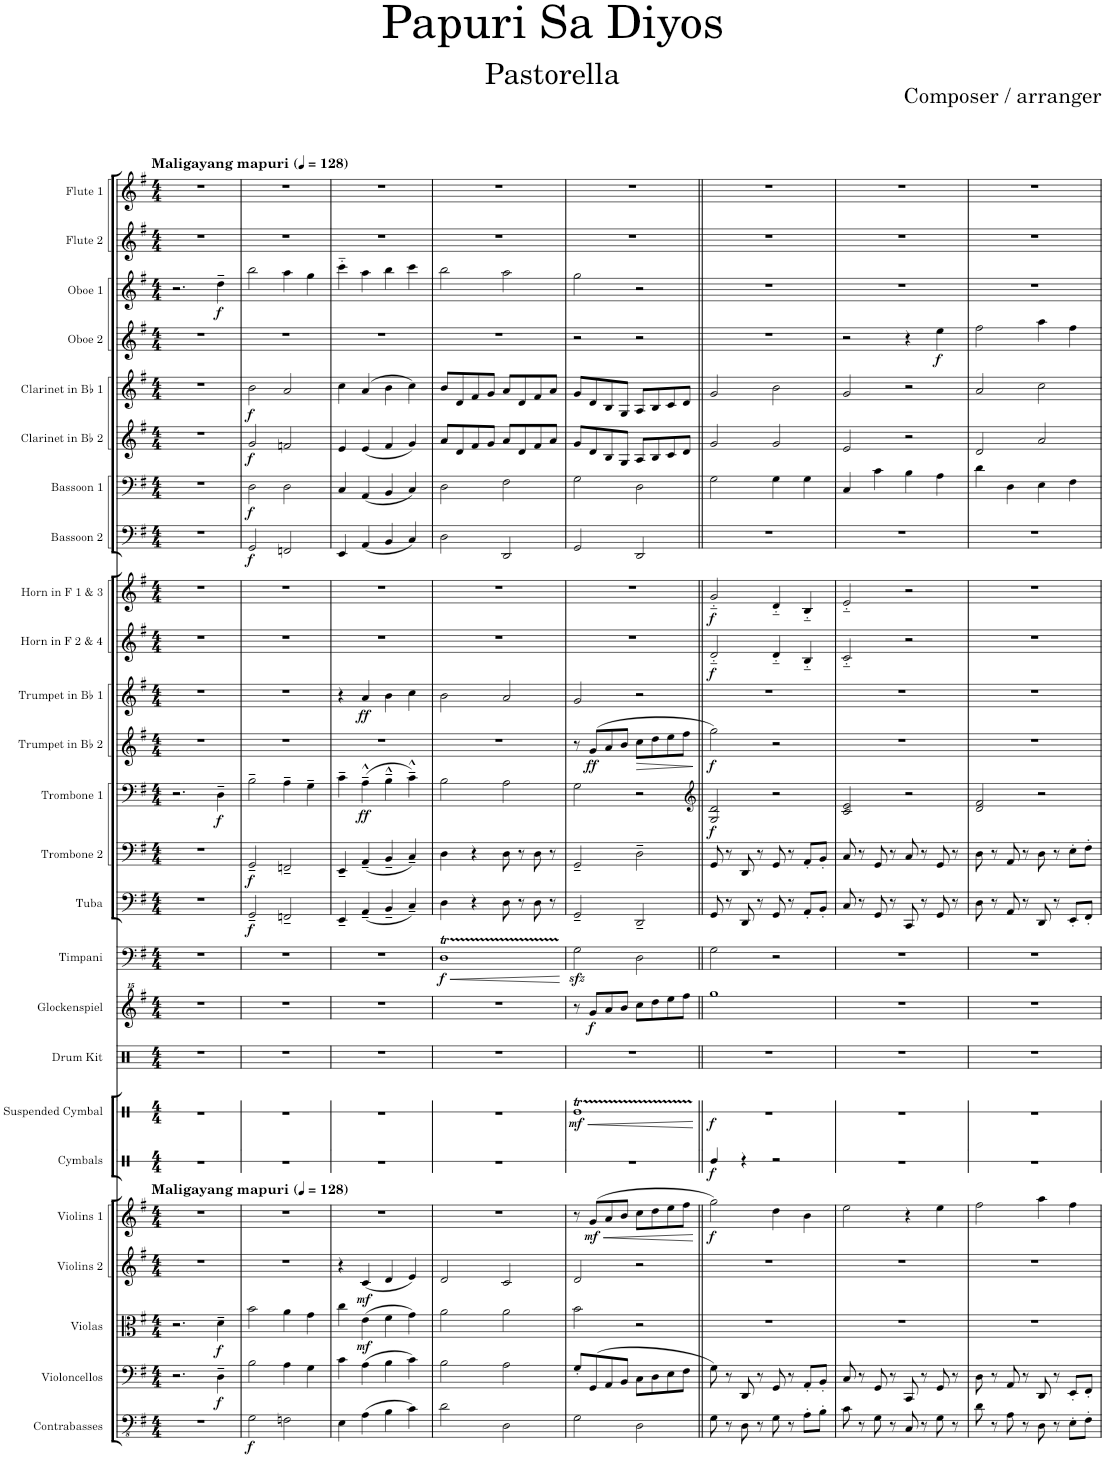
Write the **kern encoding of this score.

**kern	**dynam	**kern	**dynam	**kern	**dynam	**kern	**dynam	**kern	**dynam	**kern	**dynam	**kern	**dynam	**kern	**kern	**dynam	**kern	**dynam	**kern	**dynam	**kern	**dynam	**kern	**dynam	**kern	**dynam	**kern	**dynam	**kern	**dynam	**kern	**dynam	**kern	**dynam	**kern	**dynam	**kern	**dynam	**kern	**dynam	**kern	**dynam	**kern	**dynam	**kern	**kern
*part25	*part25	*part24	*part24	*part23	*part23	*part22	*part22	*part21	*part21	*part20	*part20	*part19	*part19	*part18	*part17	*part17	*part16	*part16	*part15	*part15	*part14	*part14	*part13	*part13	*part12	*part12	*part11	*part11	*part10	*part10	*part9	*part9	*part8	*part8	*part7	*part7	*part6	*part6	*part5	*part5	*part4	*part4	*part3	*part3	*part2	*part1
*staff25	*staff25	*staff24	*staff24	*staff23	*staff23	*staff22	*staff22	*staff21	*staff21	*staff20	*staff20	*staff19	*staff19	*staff18	*staff17	*staff17	*staff16	*staff16	*staff15	*staff15	*staff14	*staff14	*staff13	*staff13	*staff12	*staff12	*staff11	*staff11	*staff10	*staff10	*staff9	*staff9	*staff8	*staff8	*staff7	*staff7	*staff6	*staff6	*staff5	*staff5	*staff4	*staff4	*staff3	*staff3	*staff2	*staff1
*I"Contrabasses	*	*I"Violoncellos	*	*I"Violas	*	*I"Violins 2	*	*I"Violins 1	*	*I"Cymbals	*	*I"Suspended Cymbal	*	*I"Drum Kit	*I"Glockenspiel	*	*I"Timpani	*	*I"Tuba	*	*I"Trombone 2	*	*I"Trombone 1	*	*I"Trumpet in Bb 2	*	*I"Trumpet in Bb 1	*	*I"Horn in F 2 &amp; 4	*	*I"Horn in F 1 &amp; 3	*	*I"Bassoon 2	*	*I"Bassoon 1	*	*I"Clarinet in Bb 2	*	*I"Clarinet in Bb 1	*	*I"Oboe 2	*	*I"Oboe 1	*	*I"Flute 2	*I"Flute 1
*I'Cbs.	*	*I'Vcs.	*	*I'Vlas.	*	*I'Vlns. 2	*	*I'Vlns. 1	*	*I'Cym.	*	*I'Sus. Cym.	*	*I'D. Kit	*I'Glock.	*	*I'Timp.	*	*I'Tba.	*	*I'Tbn. 2	*	*I'Tbn. 1	*	*I'Tpt. in Bb 2	*	*I'Tpt. in Bb 1	*	*I'Hn. in F 2 4	*	*I'Hn. in F 1 3	*	*I'Bsn. 2	*	*I'Bsn. 1	*	*I'Cl. in Bb 2	*	*I'Cl. in Bb 1	*	*I'Ob. 2	*	*I'Ob. 1	*	*I'Fl. 2	*I'Fl. 1
*	*	*	*	*	*	*	*	*	*	*stria1	*	*stria1	*	*	*	*	*	*	*	*	*	*	*	*	*	*	*	*	*	*	*	*	*	*	*	*	*	*	*	*	*	*	*	*	*	*
*clefFv4	*	*clefF4	*	*clefC3	*	*clefG2	*	*clefG2	*	*clefX	*	*clefX	*	*clefX	*clefG^^2	*	*clefF4	*	*clefF4	*	*clefF4	*	*clefF4	*	*clefG2	*	*clefG2	*	*clefG2	*	*clefG2	*	*clefF4	*	*clefF4	*	*clefG2	*	*clefG2	*	*clefG2	*	*clefG2	*	*clefG2	*clefG2
*	*	*	*	*	*	*	*	*	*	*	*	*	*	*	*	*	*	*	*	*	*	*	*	*	*Trd1c2	*	*Trd1c2	*	*Trd4c7	*	*Trd4c7	*	*	*	*	*	*Trd1c2	*	*Trd1c2	*	*	*	*	*	*	*
*k[f#]	*	*k[f#]	*	*k[f#]	*	*k[f#]	*	*k[f#]	*	*k[]	*	*k[]	*	*k[]	*k[f#]	*	*k[f#]	*	*k[f#]	*	*k[f#]	*	*k[f#]	*	*k[f#]	*	*k[f#]	*	*k[f#]	*	*k[f#]	*	*k[f#]	*	*k[f#]	*	*k[f#]	*	*k[f#]	*	*k[f#]	*	*k[f#]	*	*k[f#]	*k[f#]
*M4/4	*	*M4/4	*	*M4/4	*	*M4/4	*	*M4/4	*	*M4/4	*	*M4/4	*	*M4/4	*M4/4	*	*M4/4	*	*M4/4	*	*M4/4	*	*M4/4	*	*M4/4	*	*M4/4	*	*M4/4	*	*M4/4	*	*M4/4	*	*M4/4	*	*M4/4	*	*M4/4	*	*M4/4	*	*M4/4	*	*M4/4	*M4/4
*MM128	*	*MM128	*	*MM128	*	*MM128	*	*MM128	*	*MM128	*	*MM128	*	*MM128	*MM128	*	*MM128	*	*MM128	*	*MM128	*	*MM128	*	*MM128	*	*MM128	*	*MM128	*	*MM128	*	*MM128	*	*MM128	*	*MM128	*	*MM128	*	*MM128	*	*MM128	*	*MM128	*MM128
=1	=1	=1	=1	=1	=1	=1	=1	=1	=1	=1	=1	=1	=1	=1	=1	=1	=1	=1	=1	=1	=1	=1	=1	=1	=1	=1	=1	=1	=1	=1	=1	=1	=1	=1	=1	=1	=1	=1	=1	=1	=1	=1	=1	=1	=1	=1
!	!	!	!	!	!	!	!	!	!	!	!	!	!	!	!	!	!	!	!	!	!	!	!	!	!	!	!	!	!	!	!	!	!	!	!	!	!	!	!	!	!	!	!	!	!	!LO:TX:a:B:t=Maligayang mapuri
!	!	!	!	!	!	!	!	!LO:TX:a:B:t=Maligayang mapuri	!	!	!	!	!	!	!	!	!	!	!	!	!	!	!	!	!	!	!	!	!	!	!	!	!	!	!	!	!	!	!	!	!	!	!	!	!	!
1r	.	2.r	.	2.r	.	1r	.	1r	.	1r	.	1r	.	1r	1r	.	1r	.	1r	.	1r	.	2.r	.	1r	.	1r	.	1r	.	1r	.	1r	.	1r	.	1r	.	1r	.	1r	.	2.r	.	1r	1r
!	!	!	!LO:DY:b	!	!LO:DY:b	!	!	!	!	!	!	!	!	!	!	!	!	!	!	!	!	!	!	!LO:DY:b	!	!	!	!	!	!	!	!	!	!	!	!	!	!	!	!	!	!	!	!LO:DY:b	!	!
.	.	4D~\	f	4d~\	f	.	.	.	.	.	.	.	.	.	.	.	.	.	.	.	.	.	4D~\	f	.	.	.	.	.	.	.	.	.	.	.	.	.	.	.	.	.	.	4dd~\	f	.	.
=2	=2	=2	=2	=2	=2	=2	=2	=2	=2	=2	=2	=2	=2	=2	=2	=2	=2	=2	=2	=2	=2	=2	=2	=2	=2	=2	=2	=2	=2	=2	=2	=2	=2	=2	=2	=2	=2	=2	=2	=2	=2	=2	=2	=2	=2	=2
!	!LO:DY:b	!	!	!	!	!	!	!	!	!	!	!	!	!	!	!	!	!	!	!LO:DY:b	!	!LO:DY:b	!	!	!	!	!	!	!	!	!	!	!	!LO:DY:b	!	!LO:DY:b	!	!LO:DY:b	!	!LO:DY:b	!	!	!	!	!	!
2GG\	f	2B\	.	2b\	.	1r	.	1r	.	1r	.	1r	.	1r	1r	.	1r	.	2GG~/	f	2GG~/	f	2B~\	.	1r	.	1r	.	1r	.	1r	.	2GG/	f	2D\	f	2g/	f	2b\	f	1r	.	2bb\	.	1r	1r
2FFn\	.	4A\	.	4a\	.	.	.	.	.	.	.	.	.	.	.	.	.	.	2FFn~/	.	2FFn~/	.	4A~\	.	.	.	.	.	.	.	.	.	2FFn/	.	2D\	.	2fn/	.	2a/	.	.	.	4aa\	.	.	.
.	.	4G\	.	4g\	.	.	.	.	.	.	.	.	.	.	.	.	.	.	.	.	.	.	4G~\	.	.	.	.	.	.	.	.	.	.	.	.	.	.	.	.	.	.	.	4gg\	.	.	.
=3	=3	=3	=3	=3	=3	=3	=3	=3	=3	=3	=3	=3	=3	=3	=3	=3	=3	=3	=3	=3	=3	=3	=3	=3	=3	=3	=3	=3	=3	=3	=3	=3	=3	=3	=3	=3	=3	=3	=3	=3	=3	=3	=3	=3	=3	=3
4EE\	.	4c\	.	4cc\	.	4r	.	1r	.	1r	.	1r	.	1r	1r	.	1r	.	4EE~/	.	4EE~/	.	4c~\	.	1r	.	4r	.	1r	.	1r	.	4EE/	.	4C/	.	4e/	.	4cc\	.	1r	.	4ccc\	.	1r	1r
!	!	!	!	!	!LO:DY:b	!	!LO:DY:b	!	!	!	!	!	!	!	!	!	!	!	!	!	!	!	!	!LO:DY:b	!	!	!	!LO:DY:b	!	!	!	!	!	!	!	!	!	!	!	!	!	!	!	!	!	!
(4AA\	.	(4A\	.	(4e\	mf	(4c/	mf	.	.	.	.	.	.	.	.	.	.	.	(4AA~/	.	(4AA~/	.	(4A~^^\	ff	.	.	4a/	ff	.	.	.	.	(4AA/	.	(4AA/	.	(4e/	.	(4a/	.	.	.	4aa\	.	.	.
4BB\	.	4B\	.	4f#\	.	4d/	.	.	.	.	.	.	.	.	.	.	.	.	4BB~/	.	4BB~/	.	4B~^^\	.	.	.	4b\	.	.	.	.	.	4BB/	.	4BB/	.	4f#/	.	4b\	.	.	.	4bb\	.	.	.
4C\)	.	4c\)	.	4g\)	.	4e/)	.	.	.	.	.	.	.	.	.	.	.	.	4C~/)	.	4C~/)	.	4c~^^\)	.	.	.	4cc\	.	.	.	.	.	4C/)	.	4C/)	.	4g/)	.	4cc\)	.	.	.	4ccc\	.	.	.
=4	=4	=4	=4	=4	=4	=4	=4	=4	=4	=4	=4	=4	=4	=4	=4	=4	=4	=4	=4	=4	=4	=4	=4	=4	=4	=4	=4	=4	=4	=4	=4	=4	=4	=4	=4	=4	=4	=4	=4	=4	=4	=4	=4	=4	=4	=4
!	!	!	!	!	!	!	!	!	!	!	!	!	!	!	!	!	!	!LO:HP:b	!	!	!	!	!	!	!	!	!	!	!	!	!	!	!	!	!	!	!	!	!	!	!	!	!	!	!	!
!	!	!	!	!	!	!	!	!	!	!	!	!	!	!	!	!	!	!LO:DY:n=1:b	!	!	!	!	!	!	!	!	!	!	!	!	!	!	!	!	!	!	!	!	!	!	!	!	!	!	!	!
2D\	.	2B\	.	2a\	.	2d/	.	1r	.	1r	.	1r	.	1r	1r	.	1DT	< f	4D\	.	4D\	.	2B\	.	1r	.	2b\	.	1r	.	1r	.	2D\	.	2D\	.	8a/L	.	8b/L	.	1r	.	2bb\	.	1r	1r
.	.	.	.	.	.	.	.	.	.	.	.	.	.	.	.	.	.	.	.	.	.	.	.	.	.	.	.	.	.	.	.	.	.	.	.	.	8d/	.	8d/	.	.	.	.	.	.	.
.	.	.	.	.	.	.	.	.	.	.	.	.	.	.	.	.	.	.	4r	.	4r	.	.	.	.	.	.	.	.	.	.	.	.	.	.	.	8f#/	.	8f#/	.	.	.	.	.	.	.
.	.	.	.	.	.	.	.	.	.	.	.	.	.	.	.	.	.	.	.	.	.	.	.	.	.	.	.	.	.	.	.	.	.	.	.	.	8g/J	.	8g/J	.	.	.	.	.	.	.
2DD\	.	2A\	.	2a\	.	2c/	.	.	.	.	.	.	.	.	.	.	.	.	8D\	.	8D\	.	2A\	.	.	.	2a/	.	.	.	.	.	2DD/	.	2F#\	.	8a/L	.	8a/L	.	.	.	2aa\	.	.	.
.	.	.	.	.	.	.	.	.	.	.	.	.	.	.	.	.	.	.	8r	.	8r	.	.	.	.	.	.	.	.	.	.	.	.	.	.	.	8d/	.	8d/	.	.	.	.	.	.	.
.	.	.	.	.	.	.	.	.	.	.	.	.	.	.	.	.	.	.	8D\	.	8D\	.	.	.	.	.	.	.	.	.	.	.	.	.	.	.	8f#/	.	8f#/	.	.	.	.	.	.	.
.	.	.	.	.	.	.	.	.	.	.	.	.	.	.	.	.	.	.	8r	.	8r	.	.	.	.	.	.	.	.	.	.	.	.	.	.	.	8a/J	.	8a/J	.	.	.	.	.	.	.
.	.	.	.	.	.	.	.	.	.	.	.	.	.	.	.	.	.	[	.	.	.	.	.	.	.	.	.	.	.	.	.	.	.	.	.	.	.	.	.	.	.	.	.	.	.	.
=5	=5	=5	=5	=5	=5	=5	=5	=5	=5	=5	=5	=5	=5	=5	=5	=5	=5	=5	=5	=5	=5	=5	=5	=5	=5	=5	=5	=5	=5	=5	=5	=5	=5	=5	=5	=5	=5	=5	=5	=5	=5	=5	=5	=5	=5	=5
!	!	!	!	!	!	!	!	!	!	!	!	!	!LO:HP:b	!	!	!	!	!	!	!	!	!	!	!	!	!	!	!	!	!	!	!	!	!	!	!	!	!	!	!	!	!	!	!	!	!
!	!	!	!	!	!	!	!	!	!	!	!	!	!LO:DY:n=1:b	!	!	!	!	!	!	!	!	!	!	!	!	!	!	!	!	!	!	!	!	!	!	!	!	!	!	!	!	!	!	!	!	!
2GG\	.	8G'/L	.	2b\	.	2d/	.	8r	.	1r	.	1Ret	< mf	1r	8r	.	2Gzz<\	.	2GG~/	.	2GG~/	.	2G\	.	8r	.	2g/	.	1r	.	1r	.	2GG/	.	2G\	.	8g/L	.	8g/L	.	2r	.	2gg\	.	1r	1r
!	!	!	!	!	!	!	!	!	!LO:HP:b	!	!	!	!	!	!	!	!	!	!	!	!	!	!	!	!	!	!	!	!	!	!	!	!	!	!	!	!	!	!	!	!	!	!	!	!	!
!	!	!	!	!	!	!	!	!	!LO:DY:n=1:b	!	!	!	!	!	!	!LO:DY:b	!	!	!	!	!	!	!	!	!	!LO:DY:b	!	!	!	!	!	!	!	!	!	!	!	!	!	!	!	!	!	!	!	!
.	.	(8GG/	.	.	.	.	.	(8g/L	< mf	.	.	.	.	.	8ggg/L	f	.	.	.	.	.	.	.	.	(8g/L	ff	.	.	.	.	.	.	.	.	.	.	8d/	.	8d/	.	.	.	.	.	.	.
.	.	8AA/	.	.	.	.	.	8a/	.	.	.	.	.	.	8aaa/	.	.	.	.	.	.	.	.	.	8a/	.	.	.	.	.	.	.	.	.	.	.	8B/	.	8B/	.	.	.	.	.	.	.
.	.	8BB/J	.	.	.	.	.	8b/J	.	.	.	.	.	.	8bbb/J	.	.	.	.	.	.	.	.	.	8b/J	.	.	.	.	.	.	.	.	.	.	.	8G/J	.	8G/J	.	.	.	.	.	.	.
!	!	!	!	!	!	!	!	!	!	!	!	!	!	!	!	!	!	!	!	!	!	!	!	!	!	!LO:HP:b	!	!	!	!	!	!	!	!	!	!	!	!	!	!	!	!	!	!	!	!
2DD\	.	8C\L	.	2r	.	2r	.	8cc\L	.	.	.	.	.	.	8cccc\L	.	2D\	.	2DD~/	.	2D~\	.	2r	.	8cc\L	>	2r	.	.	.	.	.	2DD/	.	2D\	.	8A/L	.	8A/L	.	2r	.	2r	.	.	.
.	.	8D\	.	.	.	.	.	8dd\	.	.	.	.	.	.	8dddd\	.	.	.	.	.	.	.	.	.	8dd\	.	.	.	.	.	.	.	.	.	.	.	8B/	.	8B/	.	.	.	.	.	.	.
.	.	8E\	.	.	.	.	.	8ee\	.	.	.	.	.	.	8eeee\	.	.	.	.	.	.	.	.	.	8ee\	.	.	.	.	.	.	.	.	.	.	.	8c/	.	8c/	.	.	.	.	.	.	.
.	.	8F#\J	.	.	.	.	.	8ff#\J	.	.	.	.	.	.	8ffff#\J	.	.	.	.	.	.	.	.	.	8ff#\J	.	.	.	.	.	.	.	.	.	.	.	8d/J	.	8d/J	.	.	.	.	.	.	.
.	.	.	.	.	.	.	.	.	[	.	.	.	[	.	.	.	.	.	.	.	.	.	.	.	.	]	.	.	.	.	.	.	.	.	.	.	.	.	.	.	.	.	.	.	.	.
=6||	=6||	=6||	=6||	=6||	=6||	=6||	=6||	=6||	=6||	=6||	=6||	=6||	=6||	=6||	=6||	=6||	=6||	=6||	=6||	=6||	=6||	=6||	=6||	=6||	=6||	=6||	=6||	=6||	=6||	=6||	=6||	=6||	=6||	=6||	=6||	=6||	=6||	=6||	=6||	=6||	=6||	=6||	=6||	=6||	=6||	=6||
*	*	*	*	*	*	*	*	*	*	*	*	*	*	*	*	*	*	*	*	*	*	*	*clefG2	*	*	*	*	*	*	*	*	*	*	*	*	*	*	*	*	*	*	*	*	*	*	*
!	!	!	!	!	!	!	!	!	!LO:DY:b	!	!LO:DY:b	!	!LO:DY:b	!	!	!	!	!	!	!	!	!	!	!LO:DY:b	!	!LO:DY:b	!	!	!	!LO:DY:b	!	!LO:DY:b	!	!	!	!	!	!	!	!	!	!	!	!	!	!
8GG\	.	8G\)	.	1r	.	1r	.	2gg\)	f	4Re/	f	1r	f	1r	1gggg	.	2G\	.	8GG/	.	8GG/	.	2G/ 2d/	f	2gg\)	f	1r	.	2d/	f	2g/	f	1r	.	2G\	.	2g/	.	2g/	.	1r	.	1r	.	1r	1r
8r	.	8r	.	.	.	.	.	.	.	.	.	.	.	.	.	.	.	.	8r	.	8r	.	.	.	.	.	.	.	.	.	.	.	.	.	.	.	.	.	.	.	.	.	.	.	.	.
8DD\	.	8DD/	.	.	.	.	.	.	.	4r	.	.	.	.	.	.	.	.	8DD/	.	8DD/	.	.	.	.	.	.	.	.	.	.	.	.	.	.	.	.	.	.	.	.	.	.	.	.	.
8r	.	8r	.	.	.	.	.	.	.	.	.	.	.	.	.	.	.	.	8r	.	8r	.	.	.	.	.	.	.	.	.	.	.	.	.	.	.	.	.	.	.	.	.	.	.	.	.
8GG\	.	8GG/	.	.	.	.	.	4dd\	.	2r	.	.	.	.	.	.	2r	.	8GG/	.	8GG/	.	2r	.	2r	.	.	.	4d/	.	4d/	.	.	.	4G\	.	2g/	.	2b\	.	.	.	.	.	.	.
8r	.	8r	.	.	.	.	.	.	.	.	.	.	.	.	.	.	.	.	8r	.	8r	.	.	.	.	.	.	.	.	.	.	.	.	.	.	.	.	.	.	.	.	.	.	.	.	.
8AA'\L	.	8AA'/L	.	.	.	.	.	4b\	.	.	.	.	.	.	.	.	.	.	8AA'/L	.	8AA'/L	.	.	.	.	.	.	.	4B/	.	4B/	.	.	.	4G\	.	.	.	.	.	.	.	.	.	.	.
8BB'\J	.	8BB'/J	.	.	.	.	.	.	.	.	.	.	.	.	.	.	.	.	8BB'/J	.	8BB'/J	.	.	.	.	.	.	.	.	.	.	.	.	.	.	.	.	.	.	.	.	.	.	.	.	.
=7	=7	=7	=7	=7	=7	=7	=7	=7	=7	=7	=7	=7	=7	=7	=7	=7	=7	=7	=7	=7	=7	=7	=7	=7	=7	=7	=7	=7	=7	=7	=7	=7	=7	=7	=7	=7	=7	=7	=7	=7	=7	=7	=7	=7	=7	=7
8C\	.	8C/	.	1r	.	1r	.	2ee\	.	1r	.	1r	.	1r	1r	.	1r	.	8C/	.	8C/	.	2c/ 2e/	.	1r	.	1r	.	2c/	.	2e/	.	1r	.	4C/	.	2e/	.	2g/	.	2r	.	1r	.	1r	1r
8r	.	8r	.	.	.	.	.	.	.	.	.	.	.	.	.	.	.	.	8r	.	8r	.	.	.	.	.	.	.	.	.	.	.	.	.	.	.	.	.	.	.	.	.	.	.	.	.
8GG\	.	8GG/	.	.	.	.	.	.	.	.	.	.	.	.	.	.	.	.	8GG/	.	8GG/	.	.	.	.	.	.	.	.	.	.	.	.	.	4c\	.	.	.	.	.	.	.	.	.	.	.
8r	.	8r	.	.	.	.	.	.	.	.	.	.	.	.	.	.	.	.	8r	.	8r	.	.	.	.	.	.	.	.	.	.	.	.	.	.	.	.	.	.	.	.	.	.	.	.	.
8CC/	.	8CC/	.	.	.	.	.	4r	.	.	.	.	.	.	.	.	.	.	8CC/	.	8C/	.	2r	.	.	.	.	.	2r	.	2r	.	.	.	4B\	.	2r	.	2r	.	4r	.	.	.	.	.
8r	.	8r	.	.	.	.	.	.	.	.	.	.	.	.	.	.	.	.	8r	.	8r	.	.	.	.	.	.	.	.	.	.	.	.	.	.	.	.	.	.	.	.	.	.	.	.	.
!	!	!	!	!	!	!	!	!	!	!	!	!	!	!	!	!	!	!	!	!	!	!	!	!	!	!	!	!	!	!	!	!	!	!	!	!	!	!	!	!	!	!LO:DY:b	!	!	!	!
8GG\	.	8GG/	.	.	.	.	.	4ee\	.	.	.	.	.	.	.	.	.	.	8GG/	.	8GG/	.	.	.	.	.	.	.	.	.	.	.	.	.	4A\	.	.	.	.	.	4ee\	f	.	.	.	.
8r	.	8r	.	.	.	.	.	.	.	.	.	.	.	.	.	.	.	.	8r	.	8r	.	.	.	.	.	.	.	.	.	.	.	.	.	.	.	.	.	.	.	.	.	.	.	.	.
=8	=8	=8	=8	=8	=8	=8	=8	=8	=8	=8	=8	=8	=8	=8	=8	=8	=8	=8	=8	=8	=8	=8	=8	=8	=8	=8	=8	=8	=8	=8	=8	=8	=8	=8	=8	=8	=8	=8	=8	=8	=8	=8	=8	=8	=8	=8
8D\	.	8D\	.	1r	.	1r	.	2ff#\	.	1r	.	1r	.	1r	1r	.	1r	.	8D\	.	8D\	.	2d/ 2f#/	.	1r	.	1r	.	1r	.	1r	.	1r	.	4d\	.	2d/	.	2a/	.	2ff#\	.	1r	.	1r	1r
8r	.	8r	.	.	.	.	.	.	.	.	.	.	.	.	.	.	.	.	8r	.	8r	.	.	.	.	.	.	.	.	.	.	.	.	.	.	.	.	.	.	.	.	.	.	.	.	.
8AA\	.	8AA/	.	.	.	.	.	.	.	.	.	.	.	.	.	.	.	.	8AA/	.	8AA/	.	.	.	.	.	.	.	.	.	.	.	.	.	4D\	.	.	.	.	.	.	.	.	.	.	.
8r	.	8r	.	.	.	.	.	.	.	.	.	.	.	.	.	.	.	.	8r	.	8r	.	.	.	.	.	.	.	.	.	.	.	.	.	.	.	.	.	.	.	.	.	.	.	.	.
8DD\	.	8DD/	.	.	.	.	.	4aa\	.	.	.	.	.	.	.	.	.	.	8DD/	.	8D\	.	2r	.	.	.	.	.	.	.	.	.	.	.	4E\	.	2a/	.	2cc\	.	4aa\	.	.	.	.	.
8r	.	8r	.	.	.	.	.	.	.	.	.	.	.	.	.	.	.	.	8r	.	8r	.	.	.	.	.	.	.	.	.	.	.	.	.	.	.	.	.	.	.	.	.	.	.	.	.
8EE'\L	.	8EE'/L	.	.	.	.	.	4ff#\	.	.	.	.	.	.	.	.	.	.	8EE'/L	.	8E'\L	.	.	.	.	.	.	.	.	.	.	.	.	.	4F#\	.	.	.	.	.	4ff#\	.	.	.	.	.
8FF#'\J	.	8FF#'/J	.	.	.	.	.	.	.	.	.	.	.	.	.	.	.	.	8FF#'/J	.	8F#'\J	.	.	.	.	.	.	.	.	.	.	.	.	.	.	.	.	.	.	.	.	.	.	.	.	.
=	=	=	=	=	=	=	=	=	=	=	=	=	=	=	=	=	=	=	=	=	=	=	=	=	=	=	=	=	=	=	=	=	=	=	=	=	=	=	=	=	=	=	=	=	=	=
*-	*-	*-	*-	*-	*-	*-	*-	*-	*-	*-	*-	*-	*-	*-	*-	*-	*-	*-	*-	*-	*-	*-	*-	*-	*-	*-	*-	*-	*-	*-	*-	*-	*-	*-	*-	*-	*-	*-	*-	*-	*-	*-	*-	*-	*-	*-
